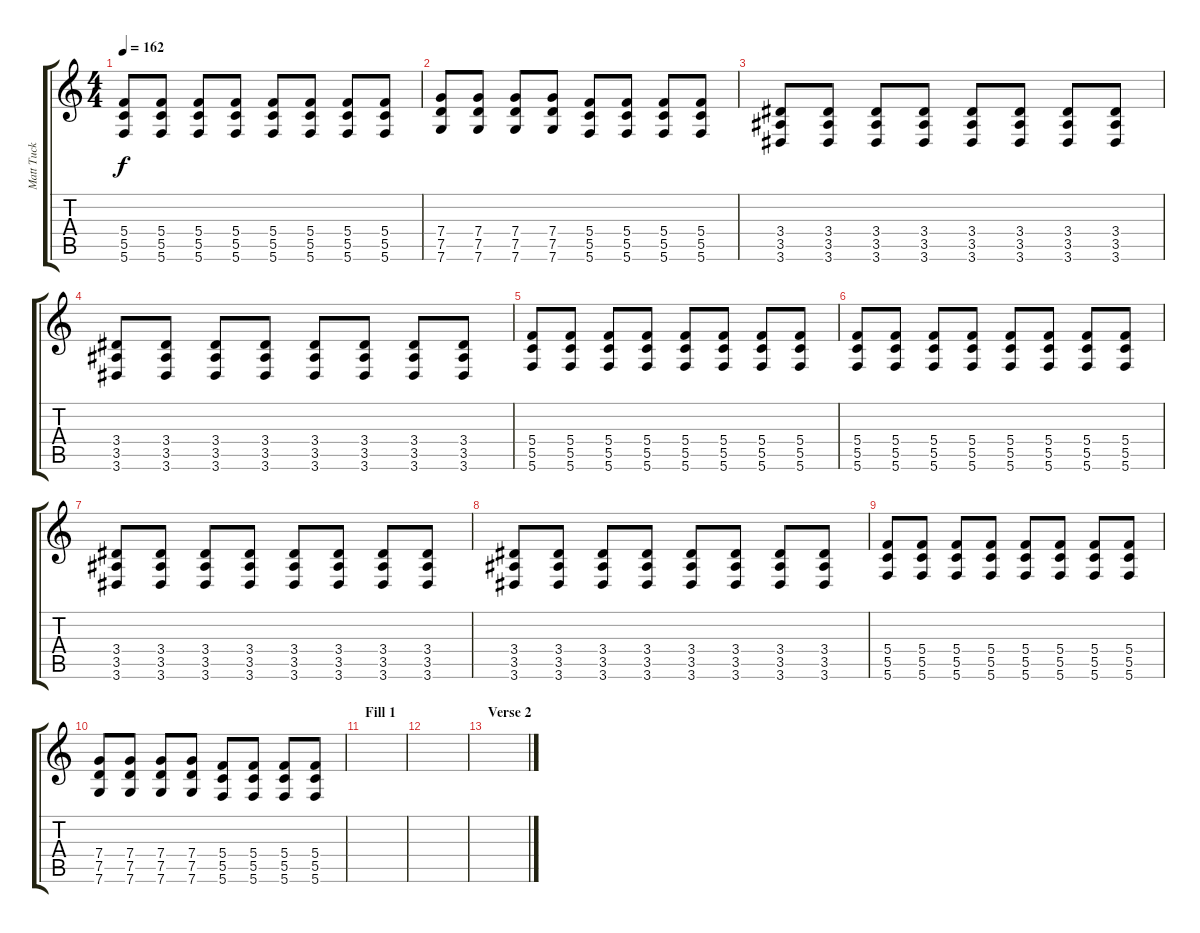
\track ("Matt Tuck" "Matt Tuck") {instrument distortionguitar}
\staff {score tabs}
\tuning (D4 A3 F3 C3 G2 C2) {hide}
\ts (4 4)
\tempo 162
\clef g2
\ks c
(5.4 5.5 5.6).8{dy f} (5.4 5.5 5.6).8 (5.4 5.5 5.6).8 (5.4 5.5 5.6).8 (5.4 5.5 5.6).8 (5.4 5.5 5.6).8 (5.4 5.5 5.6).8 (5.4 5.5 5.6).8 |
(7.4 7.5 7.6).8 (7.4 7.5 7.6).8 (7.4 7.5 7.6).8 (7.4 7.5 7.6).8 (5.4 5.5 5.6).8 (5.4 5.5 5.6).8 (5.4 5.5 5.6).8 (5.4 5.5 5.6).8 |
(3.4 3.5 3.6).8 (3.4 3.5 3.6).8 (3.4 3.5 3.6).8 (3.4 3.5 3.6).8 (3.4 3.5 3.6).8 (3.4 3.5 3.6).8 (3.4 3.5 3.6).8 (3.4 3.5 3.6).8 |
(3.4 3.5 3.6).8 (3.4 3.5 3.6).8 (3.4 3.5 3.6).8 (3.4 3.5 3.6).8 (3.4 3.5 3.6).8 (3.4 3.5 3.6).8 (3.4 3.5 3.6).8 (3.4 3.5 3.6).8 |
(5.4 5.5 5.6).8 (5.4 5.5 5.6).8 (5.4 5.5 5.6).8 (5.4 5.5 5.6).8 (5.4 5.5 5.6).8 (5.4 5.5 5.6).8 (5.4 5.5 5.6).8 (5.4 5.5 5.6).8 |
(5.4 5.5 5.6).8 (5.4 5.5 5.6).8 (5.4 5.5 5.6).8 (5.4 5.5 5.6).8 (5.4 5.5 5.6).8 (5.4 5.5 5.6).8 (5.4 5.5 5.6).8 (5.4 5.5 5.6).8 |
(3.4 3.5 3.6).8 (3.4 3.5 3.6).8 (3.4 3.5 3.6).8 (3.4 3.5 3.6).8 (3.4 3.5 3.6).8 (3.4 3.5 3.6).8 (3.4 3.5 3.6).8 (3.4 3.5 3.6).8 |
(3.4 3.5 3.6).8 (3.4 3.5 3.6).8 (3.4 3.5 3.6).8 (3.4 3.5 3.6).8 (3.4 3.5 3.6).8 (3.4 3.5 3.6).8 (3.4 3.5 3.6).8 (3.4 3.5 3.6).8 |
(5.4 5.5 5.6).8 (5.4 5.5 5.6).8 (5.4 5.5 5.6).8 (5.4 5.5 5.6).8 (5.4 5.5 5.6).8 (5.4 5.5 5.6).8 (5.4 5.5 5.6).8 (5.4 5.5 5.6).8 |
(7.4 7.5 7.6).8 (7.4 7.5 7.6).8 (7.4 7.5 7.6).8 (7.4 7.5 7.6).8 (5.4 5.5 5.6).8 (5.4 5.5 5.6).8 (5.4 5.5 5.6).8 (5.4 5.5 5.6).8 |
\section ("" "Fill 1")
|
|
\section ("" "Verse 2")
